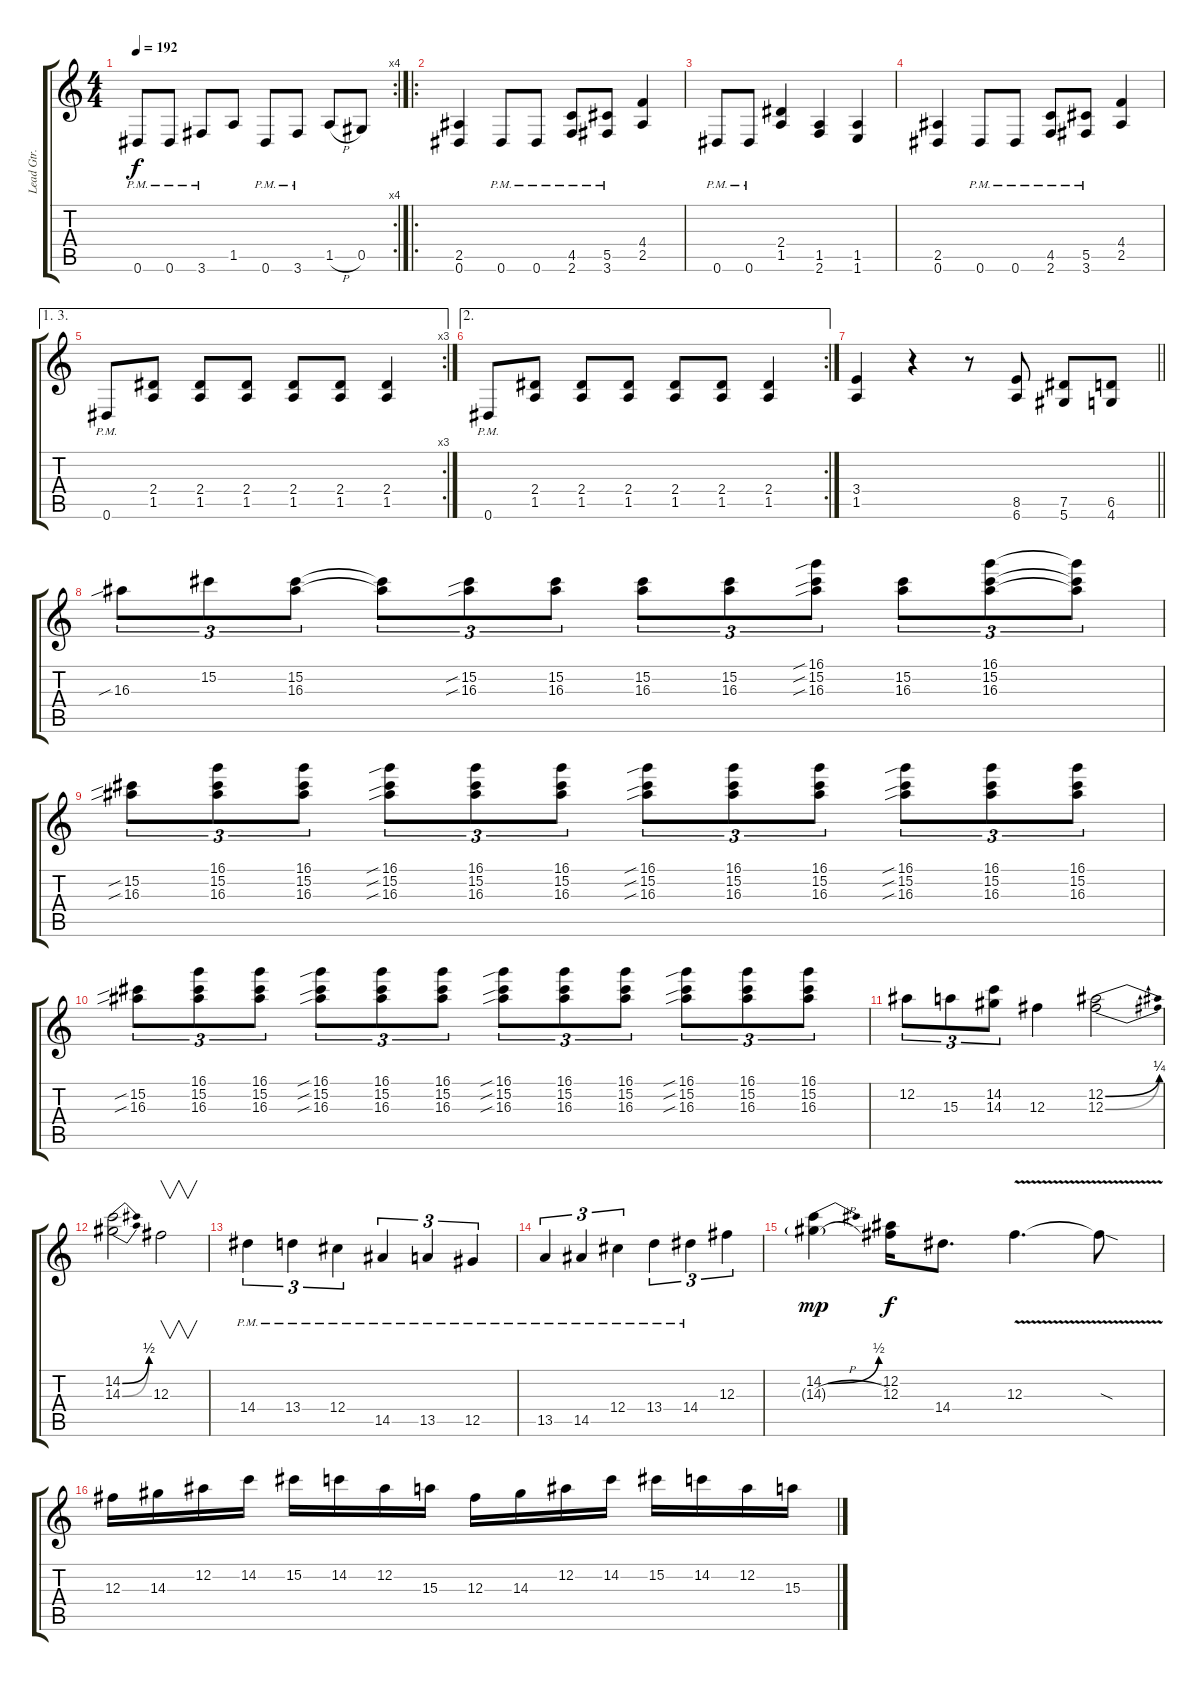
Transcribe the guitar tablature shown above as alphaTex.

\track ("Lead Gtr." "Lead Gtr.") {instrument distortionguitar}
\staff {score tabs}
\tuning (Eb4 Bb3 Gb3 Db3 Ab2 Eb2) {hide}
\rc 4
\ts (4 4)
\tempo 192
\clef g2
\ks c
0.6{pm}.8{dy f} 0.6{pm}.8 3.6{pm}.8 1.5.8 0.6{pm}.8 3.6{pm}.8 1.5{h}.8 0.5.8 |
\ro
(2.5 0.6).4 0.6{pm}.8 0.6{pm}.8 (4.5{pm} 2.6{pm}).8 (5.5{pm} 3.6{pm}).8 (4.4 2.5).4 |
0.6{pm}.8 0.6{pm}.8 (2.4 1.5).4 (1.5 2.6).4 (1.5 1.6).4 |
(2.5 0.6).4 0.6{pm}.8 0.6{pm}.8 (4.5{pm} 2.6{pm}).8 (5.5{pm} 3.6{pm}).8 (4.4 2.5).4 |
\ae (1 3)
\rc 3
0.6{pm}.8 (2.4 1.5).8 (2.4 1.5).8 (2.4 1.5).8 (2.4 1.5).8 (2.4 1.5).8 (2.4 1.5).4 |
\ae 2
\rc 2
0.6{pm}.8 (2.4 1.5).8 (2.4 1.5).8 (2.4 1.5).8 (2.4 1.5).8 (2.4 1.5).8 (2.4 1.5).4 |
\barLineRight lightlight
(3.4 1.5).4 r.4 r.8 (8.5 6.6).8 (7.5 5.6).8 (6.5 4.6).8 |
16.3{sib}.8{tu (3 2)} 15.2.8{tu (3 2)} (15.2 16.3).8{tu (3 2)} (15.2{t} 16.3{t}).8{tu (3 2)} (15.2{sib} 16.3{sib}).8{tu (3 2)} (15.2 16.3).8{tu (3 2)} (15.2 16.3).8{tu (3 2)} (15.2 16.3).8{tu (3 2)} (16.1{sib} 15.2{sib} 16.3{sib}).8{tu (3 2)} (15.2 16.3).8{tu (3 2)} (16.1 15.2 16.3).8{tu (3 2)} (16.1{t} 15.2{t} 16.3{t}).8{tu (3 2)} |
(15.2{sib} 16.3{sib}).8{tu (3 2)} (16.1 15.2 16.3).8{tu (3 2)} (16.1 15.2 16.3).8{tu (3 2)} (16.1{sib} 15.2{sib} 16.3{sib}).8{tu (3 2)} (16.1 15.2 16.3).8{tu (3 2)} (16.1 15.2 16.3).8{tu (3 2)} (16.1{sib} 15.2{sib} 16.3{sib}).8{tu (3 2)} (16.1 15.2 16.3).8{tu (3 2)} (16.1 15.2 16.3).8{tu (3 2)} (16.1{sib} 15.2{sib} 16.3{sib}).8{tu (3 2)} (16.1 15.2 16.3).8{tu (3 2)} (16.1 15.2 16.3).8{tu (3 2)} |
(15.2{sib} 16.3{sib}).8{tu (3 2)} (16.1 15.2 16.3).8{tu (3 2)} (16.1 15.2 16.3).8{tu (3 2)} (16.1{sib} 15.2{sib} 16.3{sib}).8{tu (3 2)} (16.1 15.2 16.3).8{tu (3 2)} (16.1 15.2 16.3).8{tu (3 2)} (16.1{sib} 15.2{sib} 16.3{sib}).8{tu (3 2)} (16.1 15.2 16.3).8{tu (3 2)} (16.1 15.2 16.3).8{tu (3 2)} (16.1{sib} 15.2{sib} 16.3{sib}).8{tu (3 2)} (16.1 15.2 16.3).8{tu (3 2)} (16.1 15.2 16.3).8{tu (3 2)} |
12.2.8{tu (3 2)} 15.3.8{tu (3 2)} (14.2 14.3).8{tu (3 2)} 12.3.4 (12.2{be (bend 0 0 60 1)} 12.3{be (bend 0 0 60 1)}).2 |
(14.2{be (bend 0 0 60 2)} 14.3{be (bend 0 0 60 2)}).2 12.3.2{v} |
14.4{pm}.4{tu (3 2)} 13.4{pm}.4{tu (3 2)} 12.4{pm}.4{tu (3 2)} 14.5{pm}.4{tu (3 2)} 13.5{pm}.4{tu (3 2)} 12.5{pm}.4{tu (3 2)} |
13.5{pm}.4{tu (3 2)} 14.5{pm}.4{tu (3 2)} 12.4{pm}.4{tu (3 2)} 13.4{pm}.4{tu (3 2)} 14.4{pm}.4{tu (3 2)} 12.3.4{tu (3 2)} |
(14.2{be (bend 0 0 60 2)} 14.3{h g}).4{dy mp} (12.2 12.3).16{dy f} 14.4.8{d} 12.3{v}.4{d} 12.3{sod t}.8 |
12.3.16 14.3.16 12.2.16 14.2.16 15.2.16 14.2.16 12.2.16 15.3.16 12.3.16 14.3.16 12.2.16 14.2.16 15.2.16 14.2.16 12.2.16 15.3.16
